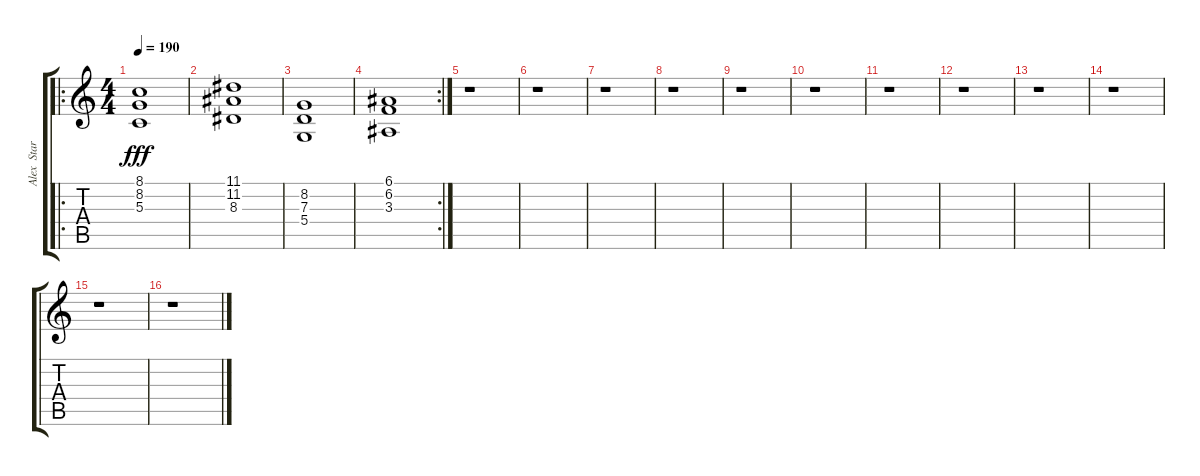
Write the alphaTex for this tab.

\track ("Alex  Staropoli 1" "Alex  Star") {instrument orchestrahit}
\staff {score tabs}
\tuning (E4 B3 G3 D3 A2 E2) {hide}
\ro
\ts (4 4)
\tempo 190
\clef g2
\ks c
(8.1 8.2 5.3).1{dy fff instrument orchestrahit} |
(11.1 11.2 8.3).1 |
(8.2 7.3 5.4).1 |
\rc 2
(6.1 6.2 3.3).1 |
\section ("" "")
r.1{instrument brasssection} |
r.1 |
r.1 |
r.1 |
r.1 |
r.1 |
r.1 |
r.1 |
r.1 |
r.1 |
r.1 |
r.1
